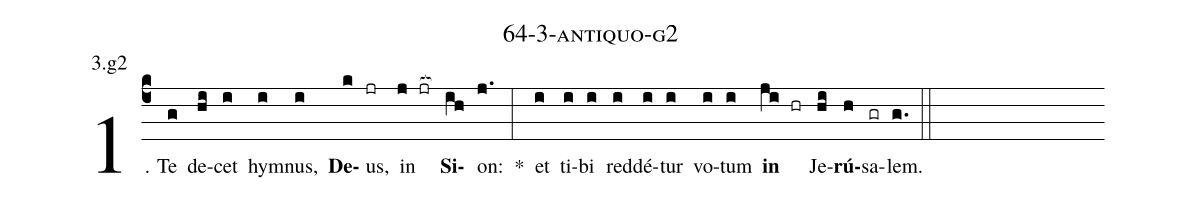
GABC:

name: 64-3-antiquo-g2;
annotation: 3.g2;
%%
(c4)1. Te(g) de(hi)cet(i) hym(i)nus,(i) <b>De</b>(k)us,(jr) in(j jr[ocb:1{]) <b>Si</b>(ih[ocb:0}])on:(j.) *(:) et(i) ti(i)bi(i) red(i)dé(i)tur(i) vo(i)tum(i) <b>in</b>(ji hr) Je(hi)<b>rú</b>(h)sa(gr)lem.(g.) (::)
